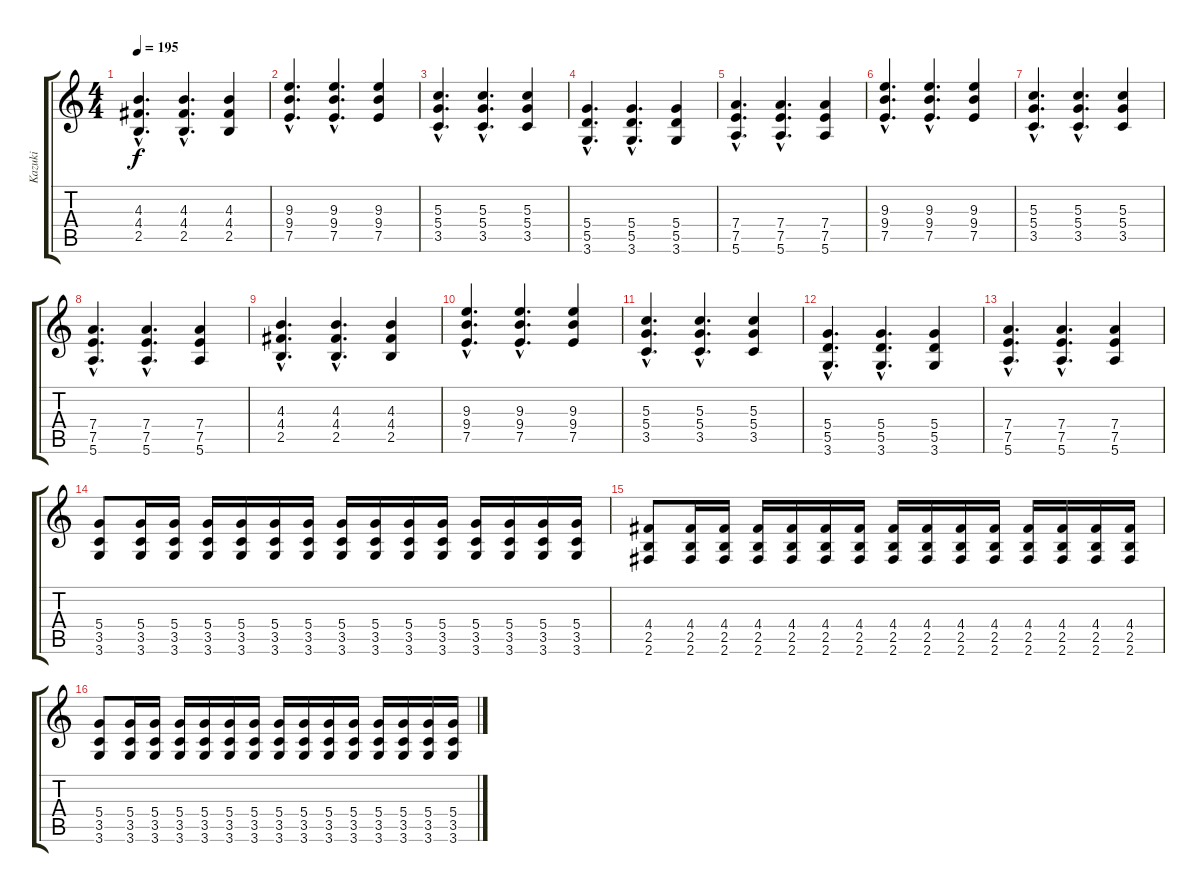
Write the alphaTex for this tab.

\track ("Kazuki" "Kazuki") {instrument distortionguitar}
\staff {score tabs}
\tuning (E4 B3 G3 D3 A2 E2) {hide}
\ts (4 4)
\tempo 195
\clef g2
\ks c
(4.3{hac} 4.4{hac} 2.5{hac}).4{d dy f} (4.3{hac} 4.4{hac} 2.5{hac}).4{d} (4.3 4.4 2.5).4 |
(9.3{hac} 9.4{hac} 7.5{hac}).4{d} (9.3{hac} 9.4{hac} 7.5{hac}).4{d} (9.3 9.4 7.5).4 |
(5.3{hac} 5.4{hac} 3.5{hac}).4{d} (5.3{hac} 5.4{hac} 3.5{hac}).4{d} (5.3 5.4 3.5).4 |
(5.4{hac} 5.5{hac} 3.6{hac}).4{d} (5.4{hac} 5.5{hac} 3.6{hac}).4{d} (5.4 5.5 3.6).4 |
(7.4{hac} 7.5{hac} 5.6{hac}).4{d} (7.4{hac} 7.5{hac} 5.6{hac}).4{d} (7.4 7.5 5.6).4 |
(9.3{hac} 9.4{hac} 7.5{hac}).4{d} (9.3{hac} 9.4{hac} 7.5{hac}).4{d} (9.3 9.4 7.5).4 |
(5.3{hac} 5.4{hac} 3.5{hac}).4{d} (5.3{hac} 5.4{hac} 3.5{hac}).4{d} (5.3 5.4 3.5).4 |
(7.4{hac} 7.5{hac} 5.6{hac}).4{d} (7.4{hac} 7.5{hac} 5.6{hac}).4{d} (7.4 7.5 5.6).4 |
(4.3{hac} 4.4{hac} 2.5{hac}).4{d} (4.3{hac} 4.4{hac} 2.5{hac}).4{d} (4.3 4.4 2.5).4 |
(9.3{hac} 9.4{hac} 7.5{hac}).4{d} (9.3{hac} 9.4{hac} 7.5{hac}).4{d} (9.3 9.4 7.5).4 |
(5.3{hac} 5.4{hac} 3.5{hac}).4{d} (5.3{hac} 5.4{hac} 3.5{hac}).4{d} (5.3 5.4 3.5).4 |
(5.4{hac} 5.5{hac} 3.6{hac}).4{d} (5.4{hac} 5.5{hac} 3.6{hac}).4{d} (5.4 5.5 3.6).4 |
(7.4{hac} 7.5{hac} 5.6{hac}).4{d} (7.4{hac} 7.5{hac} 5.6{hac}).4{d} (7.4 7.5 5.6).4 |
(5.4 3.5 3.6).8 (5.4 3.5 3.6).16 (5.4 3.5 3.6).16 (5.4 3.5 3.6).16 (5.4 3.5 3.6).16 (5.4 3.5 3.6).16 (5.4 3.5 3.6).16 (5.4 3.5 3.6).16 (5.4 3.5 3.6).16 (5.4 3.5 3.6).16 (5.4 3.5 3.6).16 (5.4 3.5 3.6).16 (5.4 3.5 3.6).16 (5.4 3.5 3.6).16 (5.4 3.5 3.6).16 |
(4.4 2.5 2.6).8 (4.4 2.5 2.6).16 (4.4 2.5 2.6).16 (4.4 2.5 2.6).16 (4.4 2.5 2.6).16 (4.4 2.5 2.6).16 (4.4 2.5 2.6).16 (4.4 2.5 2.6).16 (4.4 2.5 2.6).16 (4.4 2.5 2.6).16 (4.4 2.5 2.6).16 (4.4 2.5 2.6).16 (4.4 2.5 2.6).16 (4.4 2.5 2.6).16 (4.4 2.5 2.6).16 |
(5.4 3.5 3.6).8 (5.4 3.5 3.6).16 (5.4 3.5 3.6).16 (5.4 3.5 3.6).16 (5.4 3.5 3.6).16 (5.4 3.5 3.6).16 (5.4 3.5 3.6).16 (5.4 3.5 3.6).16 (5.4 3.5 3.6).16 (5.4 3.5 3.6).16 (5.4 3.5 3.6).16 (5.4 3.5 3.6).16 (5.4 3.5 3.6).16 (5.4 3.5 3.6).16 (5.4 3.5 3.6).16
